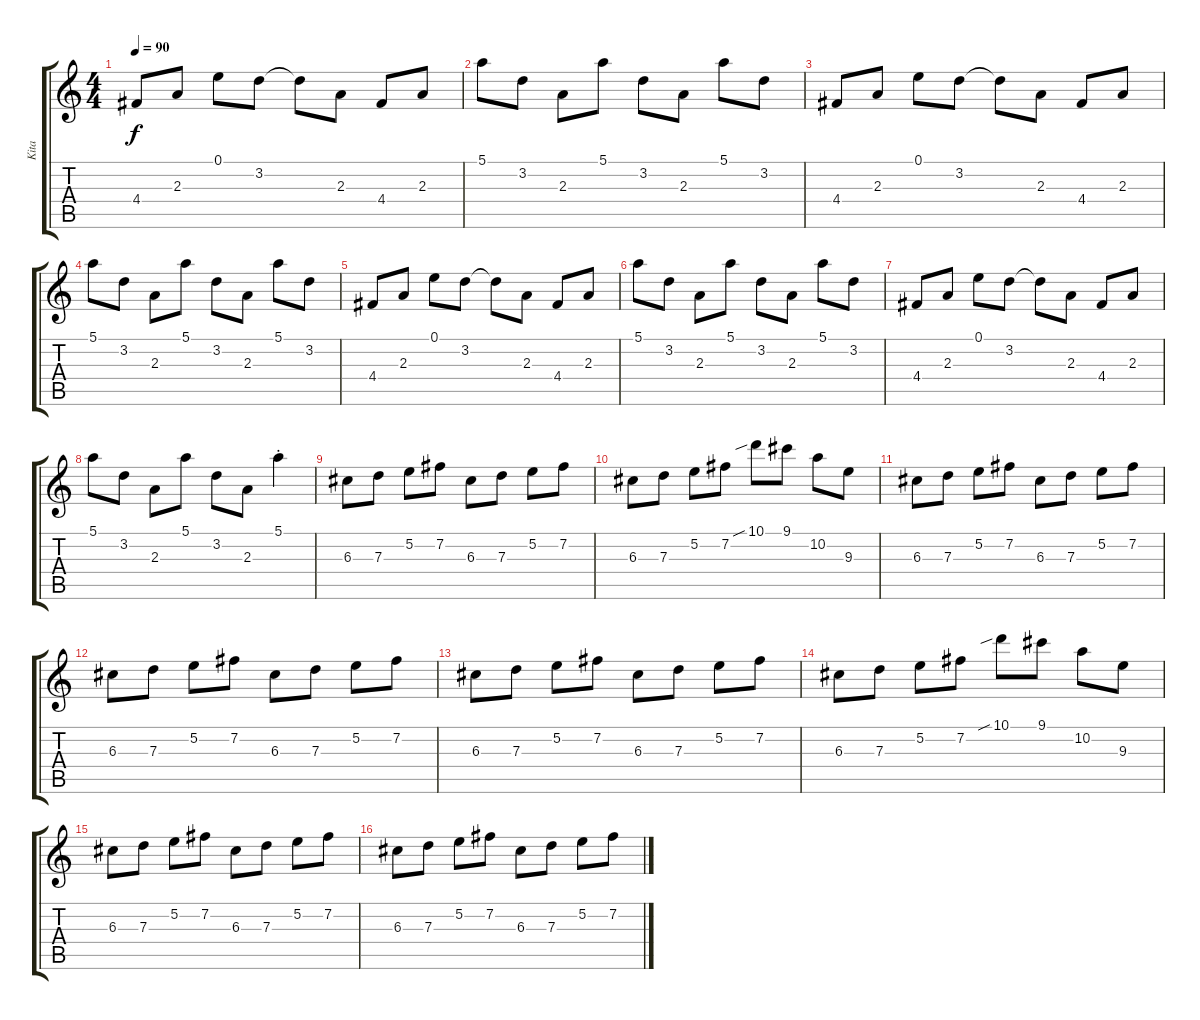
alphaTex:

\track ("Kita" "Kita") {instrument overdrivenguitar}
\staff {score tabs}
\tuning (E4 B3 G3 D3 A2 E2) {hide}
\ts (4 4)
\tempo 90
\clef g2
\ks c
4.4.8{dy f instrument electricguitarjazz} 2.3.8 0.1.8 3.2.8 3.2{t}.8 2.3.8 4.4.8 2.3.8 |
5.1.8 3.2.8 2.3.8 5.1.8 3.2.8 2.3.8 5.1.8 3.2.8 |
4.4.8 2.3.8 0.1.8 3.2.8 3.2{t}.8 2.3.8 4.4.8 2.3.8 |
5.1.8 3.2.8 2.3.8 5.1.8 3.2.8 2.3.8 5.1.8 3.2.8 |
4.4.8 2.3.8 0.1.8 3.2.8 3.2{t}.8 2.3.8 4.4.8 2.3.8 |
5.1.8 3.2.8 2.3.8 5.1.8 3.2.8 2.3.8 5.1.8 3.2.8 |
4.4.8 2.3.8 0.1.8 3.2.8 3.2{t}.8 2.3.8 4.4.8 2.3.8 |
5.1.8 3.2.8 2.3.8 5.1.8 3.2.8 2.3.8 5.1{st}.4 |
6.3.8{instrument overdrivenguitar} 7.3.8 5.2.8 7.2.8 6.3.8 7.3.8 5.2.8 7.2.8 |
6.3.8 7.3.8 5.2.8 7.2.8 10.1{sib}.8 9.1.8 10.2.8 9.3.8 |
6.3.8 7.3.8 5.2.8 7.2.8 6.3.8 7.3.8 5.2.8 7.2.8 |
6.3.8 7.3.8 5.2.8 7.2.8 6.3.8 7.3.8 5.2.8 7.2.8 |
6.3.8 7.3.8 5.2.8 7.2.8 6.3.8 7.3.8 5.2.8 7.2.8 |
6.3.8 7.3.8 5.2.8 7.2.8 10.1{sib}.8 9.1.8 10.2.8 9.3.8 |
6.3.8 7.3.8 5.2.8 7.2.8 6.3.8 7.3.8 5.2.8 7.2.8 |
6.3.8 7.3.8 5.2.8 7.2.8 6.3.8 7.3.8 5.2.8 7.2.8
